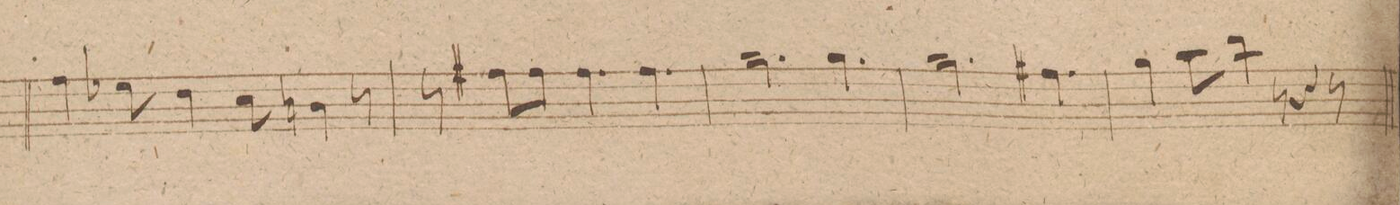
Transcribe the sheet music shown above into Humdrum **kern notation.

**kern	**dynam
*I"Clarinetto 1mo in A.	*
*clefG2	*
*k[f#]	*
*M9/8	*
4dd\	.
8ccnX\	.
4b\	.
8a\	.
4g#\	.
8r	.
=83	=83
8r	.
8dd#X\L	.
8dd#\J	.
4.dd#\	.
4.dd#\	.
=84	=84
2.ee\	.
4.ee\	.
=85	=85
2.ee\	.
4.dd#X\	.
=86	=86
4ee\	.
8ff#\	.
4gg\	.
8r	.
4r	.
8r	.
=87	=87
*-	*-
